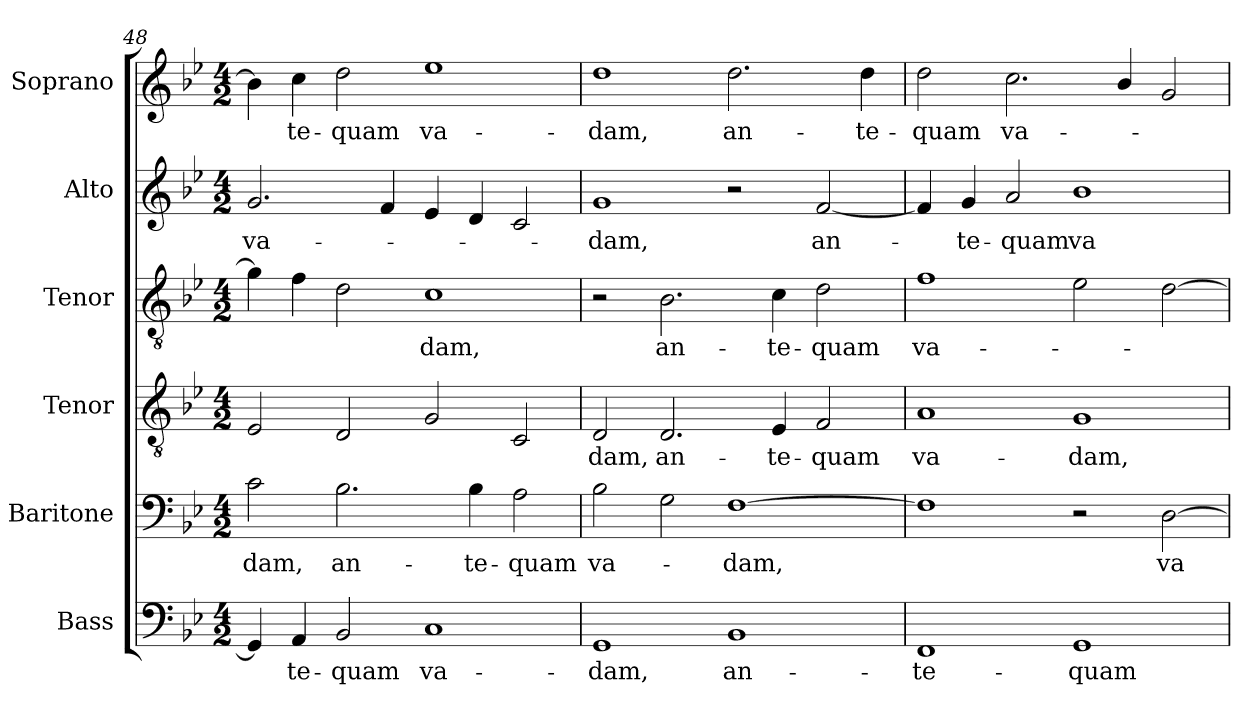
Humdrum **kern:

**kern	**text	**kern	**text	**kern	**text	**kern	**text	**kern	**text	**kern	**text
*part6	*part6	*part5	*part5	*part4	*part4	*part3	*part3	*part2	*part2	*part1	*part1
*staff6	*staff6	*staff5	*staff5	*staff4	*staff4	*staff3	*staff3	*staff2	*staff2	*staff1	*staff1
*I"Bass	*	*I"Baritone	*	*I"Tenor	*	*I"Tenor	*	*I"Alto	*	*I"Soprano	*
*I'B.	*	*I'Bar.	*	*I'T2.	*	*I'T1.	*	*I'A.	*	*I'S.	*
*clefF4	*	*clefF4	*	*clefGv2	*	*clefGv2	*	*clefG2	*	*clefG2	*
*	*	*	*	*ITrd7c12	*	*ITrd7c12	*	*	*	*	*
*k[b-e-]	*	*k[b-e-]	*	*k[b-e-]	*	*k[b-e-]	*	*k[b-e-]	*	*k[b-e-]	*
*B-:	*	*B-:	*	*B-:	*	*B-:	*	*B-:	*	*B-:	*
*M4/2	*	*M4/2	*	*M4/2	*	*M4/2	*	*M4/2	*	*M4/2	*
=48	=48	=48	=48	=48	=48	=48	=48	=48	=48	=48	=48
!	!	!	!LO:LY:b:color=#000000	!	!	!	!	!	!	!	!
!	!	!	!	!	!	!	!	!	!LO:LY:b:color=#000000	!	!
4GGi/]	.	2ci\	-dam,	2EE-i/	.	4Gi\]	.	2.gi/	va-	4b-i\]	.
!	!LO:LY:b:color=#000000	!	!	!	!	!	!	!	!	!	!
!	!	!	!	!	!	!	!	!	!	!	!LO:LY:b:color=#000000
4AAi/	-te-	.	.	.	.	4Fi\	.	.	.	4cci\	-te-
!	!LO:LY:b:color=#000000	!	!	!	!	!	!	!	!	!	!
!	!	!	!LO:LY:b:color=#000000	!	!	!	!	!	!	!	!
!	!	!	!	!	!	!	!	!	!	!	!LO:LY:b:color=#000000
2BB-i/	-quam	2.B-i\	an-	2DDi/	.	2Di\	.	.	.	2ddi\	-quam
.	.	.	.	.	.	.	.	4fi/	.	.	.
!	!LO:LY:b:color=#000000	!	!	!	!	!	!	!	!	!	!
!	!	!	!	!	!	!	!LO:LY:b:color=#000000	!	!	!	!
!	!	!	!	!	!	!	!	!	!	!	!LO:LY:b:color=#000000
1Ci	va-	.	.	2GGi/	.	1Ci	-dam,	4e-i/	.	1ee-i	va-
!	!	!	!LO:LY:b:color=#000000	!	!	!	!	!	!	!	!
.	.	4B-i\	-te-	.	.	.	.	4di/	.	.	.
!	!	!	!LO:LY:b:color=#000000	!	!	!	!	!	!	!	!
.	.	2Ai\	-quam	2CCi/	.	.	.	2ci/	.	.	.
=49	=49	=49	=49	=49	=49	=49	=49	=49	=49	=49	=49
!	!LO:LY:b:color=#000000	!	!	!	!	!	!	!	!	!	!
!	!	!	!LO:LY:b:color=#000000	!	!	!	!	!	!	!	!
!	!	!	!	!	!LO:LY:b:color=#000000	!	!	!	!	!	!
!	!	!	!	!	!	!	!	!	!LO:LY:b:color=#000000	!	!
!	!	!	!	!	!	!	!	!	!	!	!LO:LY:b:color=#000000
1GGi	-dam,	2B-i\	va-	2DDi/	-dam,	2r	.	1gi	-dam,	1ddi	-dam,
!	!	!	!	!	!LO:LY:b:color=#000000	!	!	!	!	!	!
!	!	!	!	!	!	!	!LO:LY:b:color=#000000	!	!	!	!
.	.	2Gi\	.	2.DDi/	an-	2.BB-i\	an-	.	.	.	.
!	!LO:LY:b:color=#000000	!	!	!	!	!	!	!	!	!	!
!	!	!	!LO:LY:b:color=#000000	!	!	!	!	!	!	!	!
!	!	!	!	!	!	!	!	!	!	!	!LO:LY:b:color=#000000
1BB-i	an-	[1Fi	-dam,	.	.	.	.	2r	.	2.ddi\	an-
!	!	!	!	!	!LO:LY:b:color=#000000	!	!	!	!	!	!
!	!	!	!	!	!	!	!LO:LY:b:color=#000000	!	!	!	!
.	.	.	.	4EE-i/	-te-	4Ci\	-te-	.	.	.	.
!	!	!	!	!	!LO:LY:b:color=#000000	!	!	!	!	!	!
!	!	!	!	!	!	!	!LO:LY:b:color=#000000	!	!	!	!
!	!	!	!	!	!	!	!	!	!LO:LY:b:color=#000000	!	!
.	.	.	.	2FFi/	-quam	2Di\	-quam	[2fi/	an-	.	.
!	!	!	!	!	!	!	!	!	!	!	!LO:LY:b:color=#000000
.	.	.	.	.	.	.	.	.	.	4ddi\	-te-
=50	=50	=50	=50	=50	=50	=50	=50	=50	=50	=50	=50
!	!LO:LY:b:color=#000000	!	!	!	!	!	!	!	!	!	!
!	!	!	!	!	!LO:LY:b:color=#000000	!	!	!	!	!	!
!	!	!	!	!	!	!	!LO:LY:b:color=#000000	!	!	!	!
!	!	!	!	!	!	!	!	!	!	!	!LO:LY:b:color=#000000
1FFi	-te-	1Fi]	.	1AAi	va-	1Fi	va-	4fi/]	.	2ddi\	-quam
!	!	!	!	!	!	!	!	!	!LO:LY:b:color=#000000	!	!
.	.	.	.	.	.	.	.	4gi/	-te-	.	.
!	!	!	!	!	!	!	!	!	!LO:LY:b:color=#000000	!	!
!	!	!	!	!	!	!	!	!	!	!	!LO:LY:b:color=#000000
.	.	.	.	.	.	.	.	2ai/	-quam	2.cci\	va-
!	!LO:LY:b:color=#000000	!	!	!	!	!	!	!	!	!	!
!	!	!	!	!	!LO:LY:b:color=#000000	!	!	!	!	!	!
!	!	!	!	!	!	!	!	!	!LO:LY:b:color=#000000	!	!
1GGi	-quam	2r	.	1GGi	-dam,	2E-i\	.	1b-i	va-	.	.
.	.	.	.	.	.	.	.	.	.	4b-i/	.
!	!	!	!LO:LY:b:color=#000000	!	!	!	!	!	!	!	!
.	.	[2Di\	va-	.	.	[2Di\	.	.	.	2gi/	.
=	=	=	=	=	=	=	=	=	=	=	=
*-	*-	*-	*-	*-	*-	*-	*-	*-	*-	*-	*-
